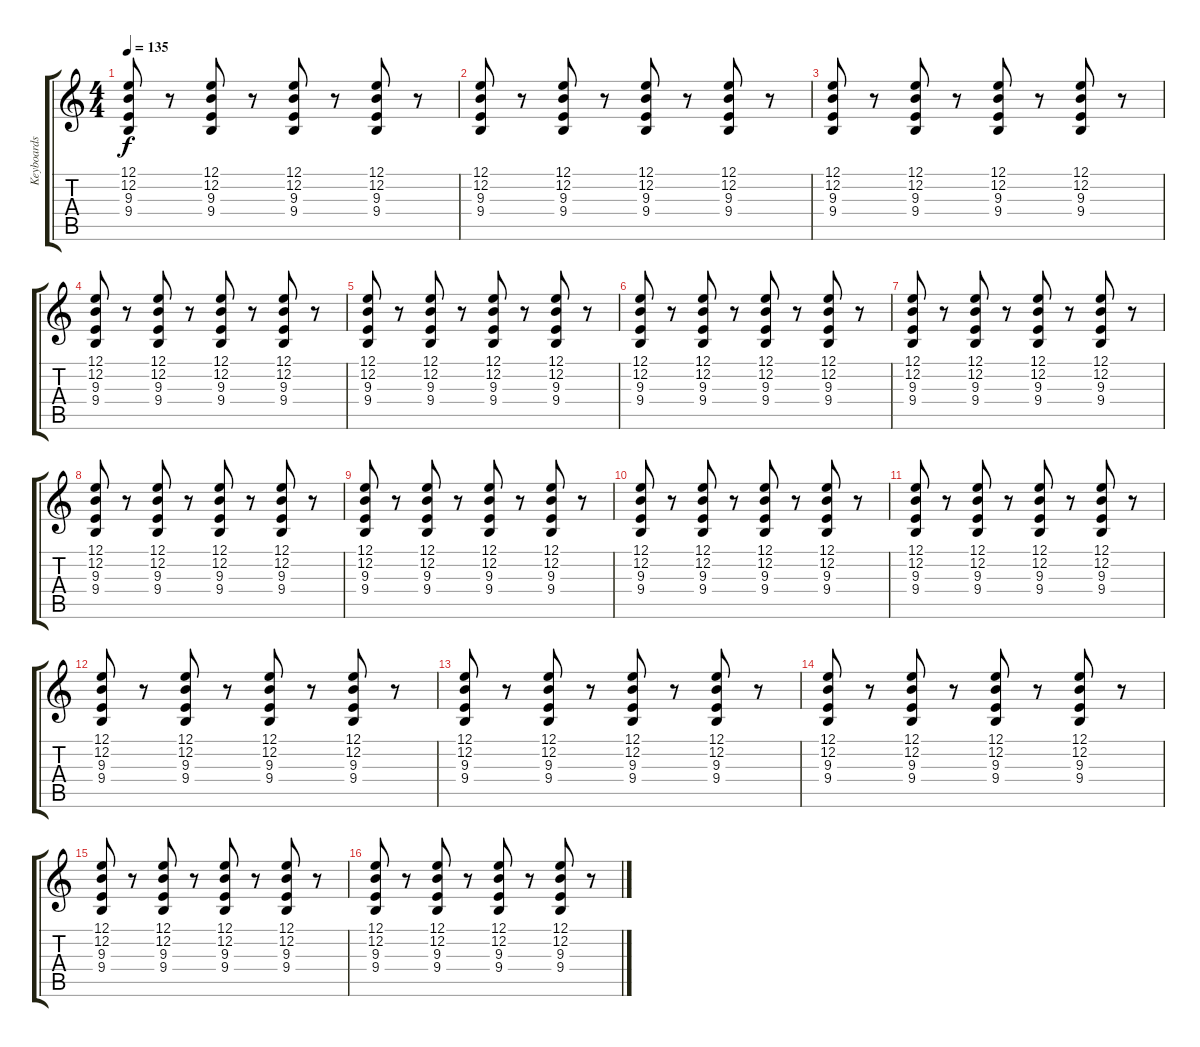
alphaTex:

\track ("Keyboards" "Keyboards") {instrument lead1square}
\staff {score tabs}
\tuning (E4 B3 G3 D3 A2 E2) {hide}
\ts (4 4)
\tempo 135
\clef g2
\ks c
(12.1 12.2 9.3 9.4).8{dy f} r.8 (12.1 12.2 9.3 9.4).8 r.8 (12.1 12.2 9.3 9.4).8 r.8 (12.1 12.2 9.3 9.4).8 r.8 |
(12.1 12.2 9.3 9.4).8 r.8 (12.1 12.2 9.3 9.4).8 r.8 (12.1 12.2 9.3 9.4).8 r.8 (12.1 12.2 9.3 9.4).8 r.8 |
(12.1 12.2 9.3 9.4).8 r.8 (12.1 12.2 9.3 9.4).8 r.8 (12.1 12.2 9.3 9.4).8 r.8 (12.1 12.2 9.3 9.4).8 r.8 |
(12.1 12.2 9.3 9.4).8 r.8 (12.1 12.2 9.3 9.4).8 r.8 (12.1 12.2 9.3 9.4).8 r.8 (12.1 12.2 9.3 9.4).8 r.8 |
(12.1 12.2 9.3 9.4).8 r.8 (12.1 12.2 9.3 9.4).8 r.8 (12.1 12.2 9.3 9.4).8 r.8 (12.1 12.2 9.3 9.4).8 r.8 |
(12.1 12.2 9.3 9.4).8 r.8 (12.1 12.2 9.3 9.4).8 r.8 (12.1 12.2 9.3 9.4).8 r.8 (12.1 12.2 9.3 9.4).8 r.8 |
(12.1 12.2 9.3 9.4).8 r.8 (12.1 12.2 9.3 9.4).8 r.8 (12.1 12.2 9.3 9.4).8 r.8 (12.1 12.2 9.3 9.4).8 r.8 |
(12.1 12.2 9.3 9.4).8 r.8 (12.1 12.2 9.3 9.4).8 r.8 (12.1 12.2 9.3 9.4).8 r.8 (12.1 12.2 9.3 9.4).8 r.8 |
(12.1 12.2 9.3 9.4).8 r.8 (12.1 12.2 9.3 9.4).8 r.8 (12.1 12.2 9.3 9.4).8 r.8 (12.1 12.2 9.3 9.4).8 r.8 |
(12.1 12.2 9.3 9.4).8 r.8 (12.1 12.2 9.3 9.4).8 r.8 (12.1 12.2 9.3 9.4).8 r.8 (12.1 12.2 9.3 9.4).8 r.8 |
(12.1 12.2 9.3 9.4).8 r.8 (12.1 12.2 9.3 9.4).8 r.8 (12.1 12.2 9.3 9.4).8 r.8 (12.1 12.2 9.3 9.4).8 r.8 |
(12.1 12.2 9.3 9.4).8 r.8 (12.1 12.2 9.3 9.4).8 r.8 (12.1 12.2 9.3 9.4).8 r.8 (12.1 12.2 9.3 9.4).8 r.8 |
(12.1 12.2 9.3 9.4).8 r.8 (12.1 12.2 9.3 9.4).8 r.8 (12.1 12.2 9.3 9.4).8 r.8 (12.1 12.2 9.3 9.4).8 r.8 |
(12.1 12.2 9.3 9.4).8 r.8 (12.1 12.2 9.3 9.4).8 r.8 (12.1 12.2 9.3 9.4).8 r.8 (12.1 12.2 9.3 9.4).8 r.8 |
(12.1 12.2 9.3 9.4).8 r.8 (12.1 12.2 9.3 9.4).8 r.8 (12.1 12.2 9.3 9.4).8 r.8 (12.1 12.2 9.3 9.4).8 r.8 |
(12.1 12.2 9.3 9.4).8 r.8 (12.1 12.2 9.3 9.4).8 r.8 (12.1 12.2 9.3 9.4).8 r.8 (12.1 12.2 9.3 9.4).8 r.8
